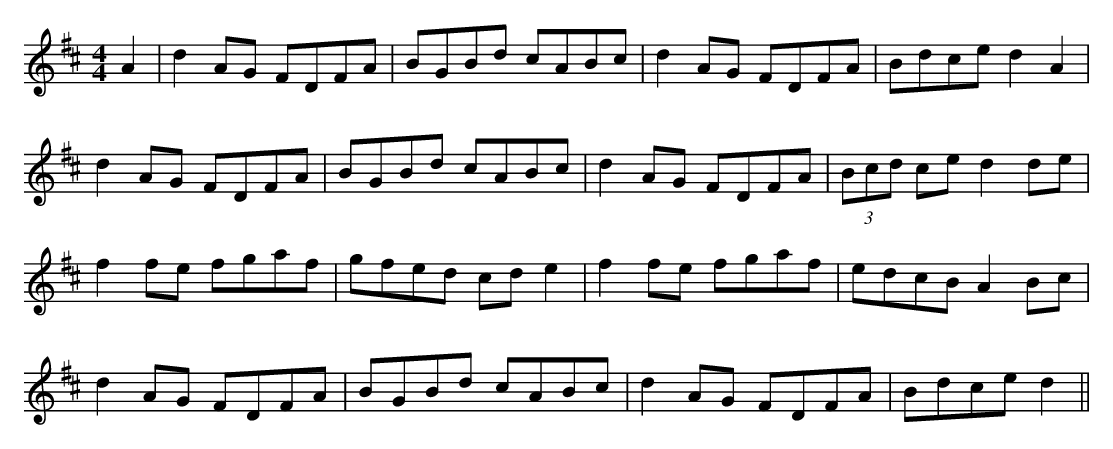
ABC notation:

X:1
M:4/4
K:D
A2|d2 AG FDFA|BGBd cABc|d2 AG FDFA|Bdce d2 A2|
d2 AG FDFA|BGBd cABc|d2 AG FDFA|(3Bcd ce d2 de|
f2 fe fgaf|gfed cd e2|f2 fe fgaf|edcB A2 Bc|
d2 AG FDFA|BGBd cABc|d2 AG FDFA|Bdce d2||
